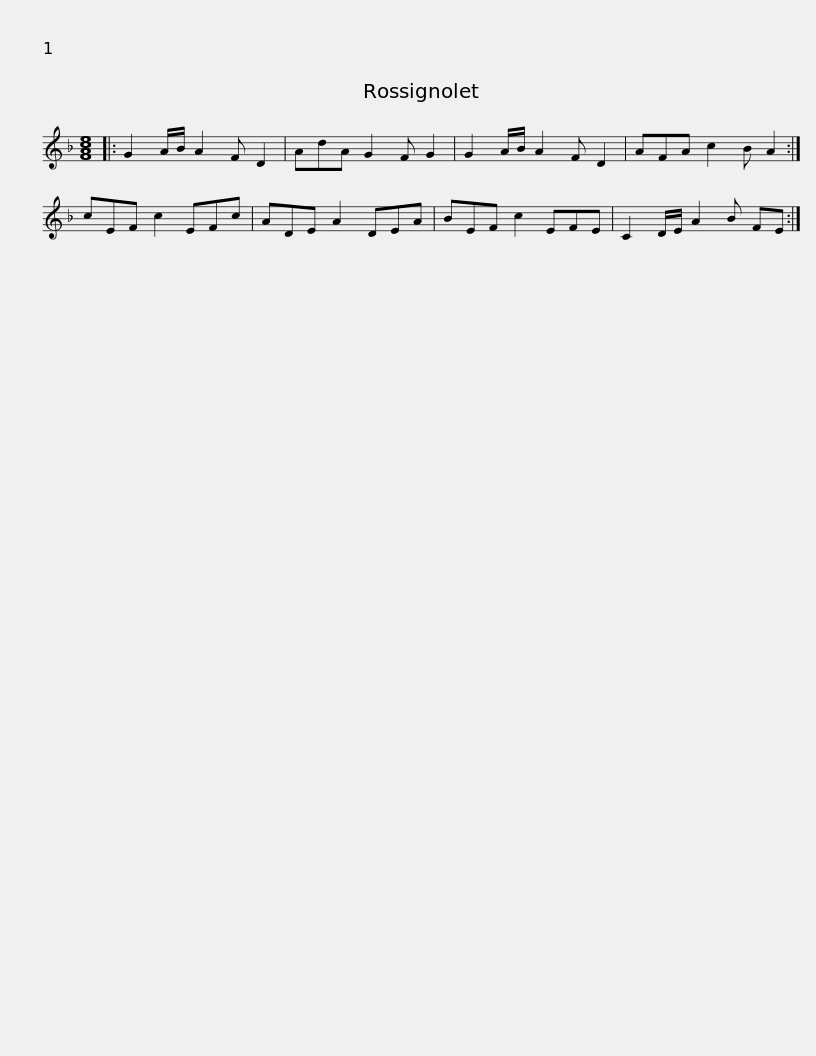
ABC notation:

X:1
L:1/8
M:8/8
I:linebreak $
K:Dmin
V:1 treble
V:1
|: G2 A/B/ A2 F D2 | AdA G2 F G2 | G2 A/B/ A2 F D2 | AFA c2 B A2 :| cEF c2 EFc | %5
 ADE A2 DEA |$ BEF c2 EFE | C2 D/E/ A2 B FE :| %8
